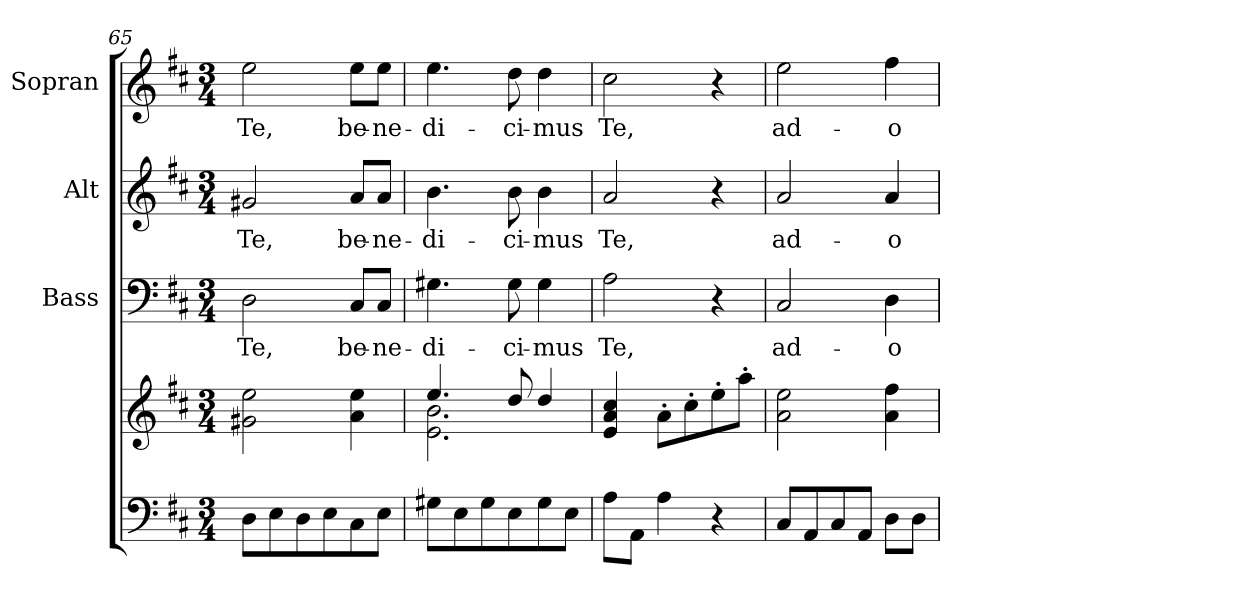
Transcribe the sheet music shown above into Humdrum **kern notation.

**kern	**kern	**kern	**text	**kern	**text	**kern	**text
*part4	*part4	*part3	*part3	*part2	*part2	*part1	*part1
*staff5	*staff4	*staff3	*staff3	*staff2	*staff2	*staff1	*staff1
*	*	*I"Bass	*	*I"Alt	*	*I"Sopran	*
*	*	*I'B.	*	*I'A.	*	*I'S.	*
!!LO:PB:g=z
*clefF4	*clefG2	*clefF4	*	*clefG2	*	*clefG2	*
*k[f#c#]	*k[f#c#]	*k[f#c#]	*	*k[f#c#]	*	*k[f#c#]	*
*D:	*D:	*D:	*	*D:	*	*D:	*
*M3/4	*M3/4	*M3/4	*	*M3/4	*	*M3/4	*
=65	=65	=65	=65	=65	=65	=65	=65
!	!	!	!LO:LY:b	!	!LO:LY:b	!	!LO:LY:b
8D\L	2g#X\ 2ee\	2D\	Te,	2g#X/	Te,	2ee\	Te,
8E\	.	.	.	.	.	.	.
8D\	.	.	.	.	.	.	.
8E\	.	.	.	.	.	.	.
!	!	!	!LO:LY:b	!	!LO:LY:b	!	!LO:LY:b
8C#\	4a\ 4ee\	8C#/L	be-	8a/L	be-	8ee\L	be-
!	!	!	!LO:LY:b	!	!LO:LY:b	!	!LO:LY:b
8E\J	.	8C#/J	-ne-	8a/J	-ne-	8ee\J	-ne-
=66	=66	=66	=66	=66	=66	=66	=66
*	*^	*	*	*	*	*	*
!	!	!	!	!LO:LY:b	!	!LO:LY:b	!	!LO:LY:b
8G#X\L	4.ee/	2.e\ 2.b\	4.G#X\	-di-	4.b\	-di-	4.ee\	-di-
8E\	.	.	.	.	.	.	.	.
8G#\	.	.	.	.	.	.	.	.
!	!	!	!	!LO:LY:b	!	!LO:LY:b	!	!LO:LY:b
8E\	8dd/	.	8G#\	-ci-	8b\	-ci-	8dd\	-ci-
!	!	!	!	!LO:LY:b	!	!LO:LY:b	!	!LO:LY:b
8G#\	4dd/	.	4G#\	-mus	4b\	-mus	4dd\	-mus
8E\J	.	.	.	.	.	.	.	.
*	*v	*v	*	*	*	*	*	*
=67	=67	=67	=67	=67	=67	=67	=67
!	!	!	!LO:LY:b	!	!LO:LY:b	!	!LO:LY:b
8A\L	4e/ 4a/ 4cc#/	2A\	Te,	2a/	Te,	2cc#\	Te,
8AA\J	.	.	.	.	.	.	.
4A\	8a'>\L	.	.	.	.	.	.
.	8cc#'>\	.	.	.	.	.	.
4r	8ee'>\	4r	.	4r	.	4r	.
.	8aa'>\J	.	.	.	.	.	.
=68	=68	=68	=68	=68	=68	=68	=68
!	!	!	!LO:LY:b	!	!LO:LY:b	!	!LO:LY:b
8C#/L	2a\ 2ee\	2C#/	ad-	2a/	ad-	2ee\	ad-
8AA/	.	.	.	.	.	.	.
8C#/	.	.	.	.	.	.	.
8AA/J	.	.	.	.	.	.	.
!	!	!	!LO:LY:b	!	!LO:LY:b	!	!LO:LY:b
8D\L	4a\ 4ff#\	4D\	-o-	4a/	-o-	4ff#\	-o-
8D\J	.	.	.	.	.	.	.
=	=	=	=	=	=	=	=
*-	*-	*-	*-	*-	*-	*-	*-
